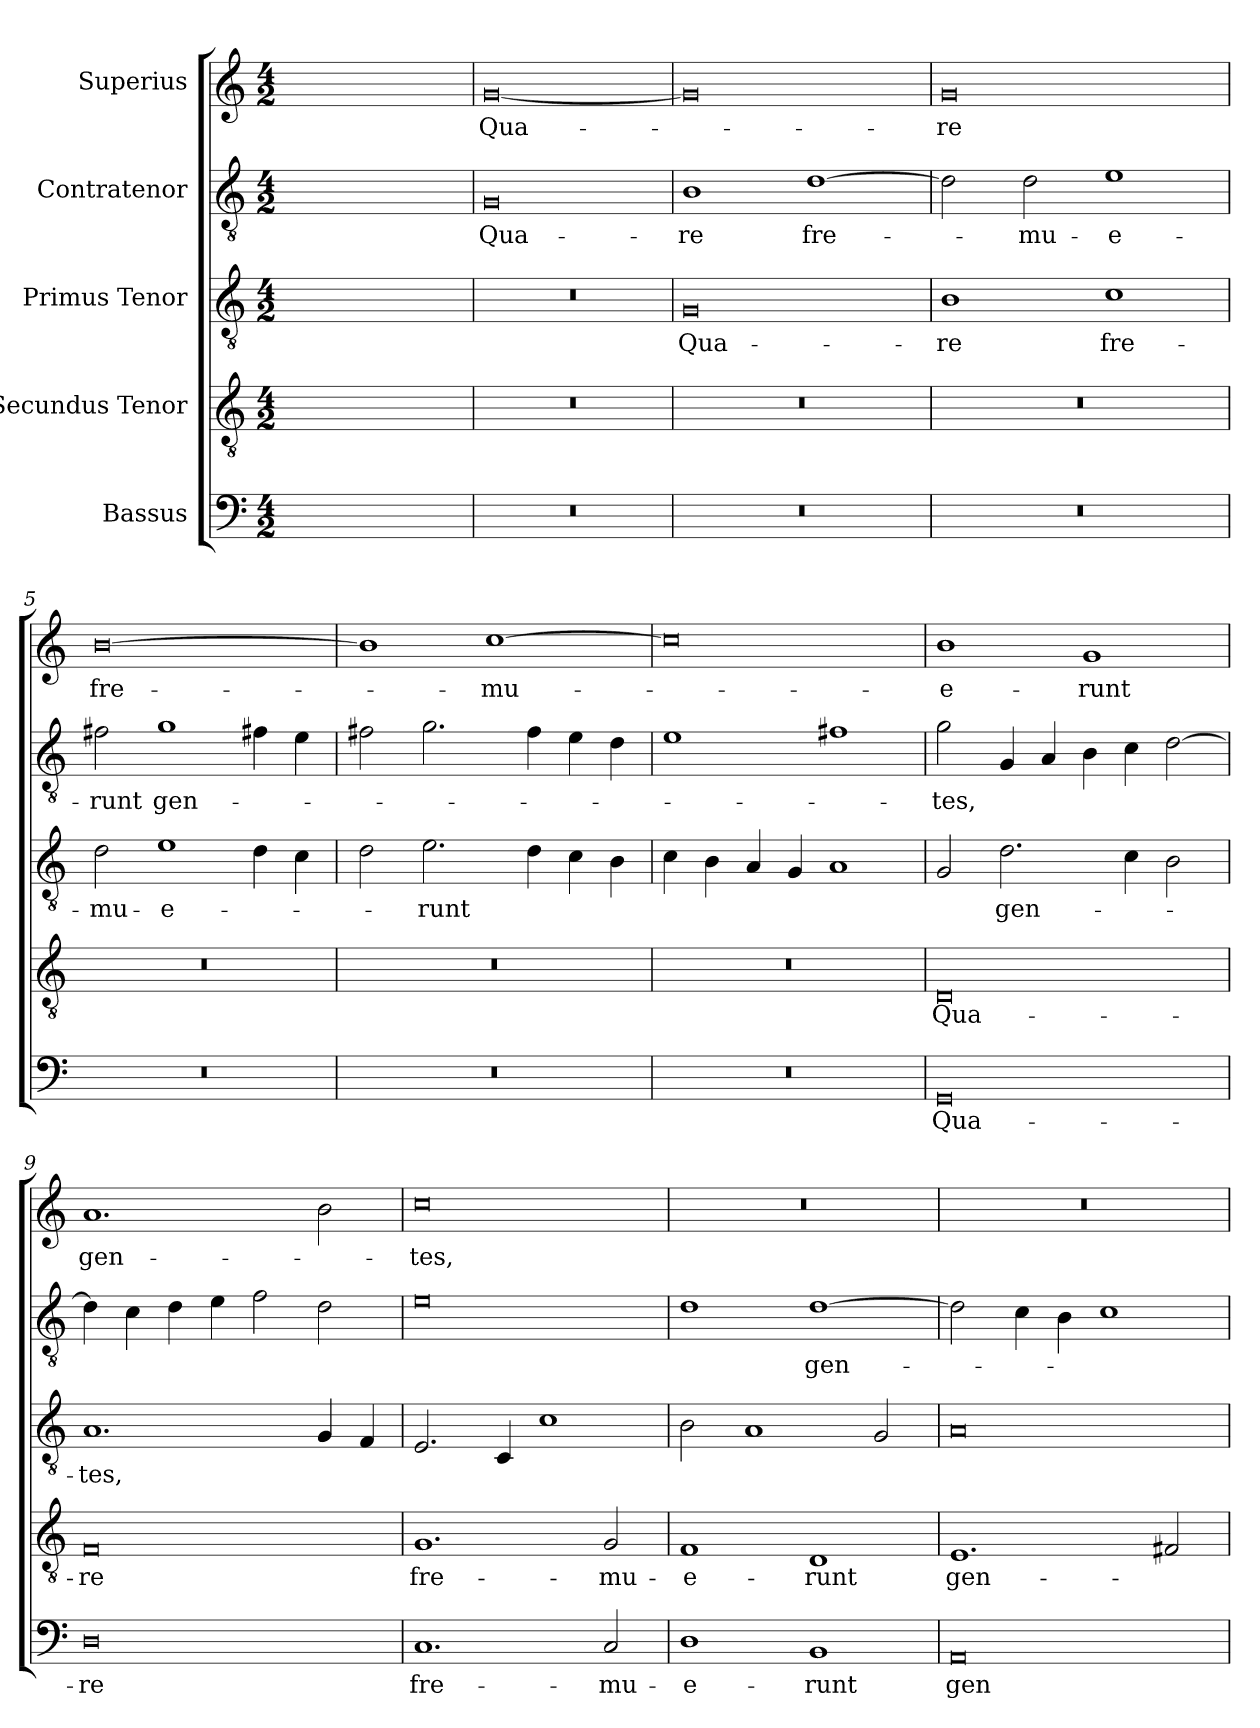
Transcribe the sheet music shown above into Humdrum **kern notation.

**kern	**text	**kern	**text	**kern	**text	**kern	**text	**kern	**text
*part5	*part5	*part4	*part4	*part3	*part3	*part2	*part2	*part1	*part1
*staff5	*staff5	*staff4	*staff4	*staff3	*staff3	*staff2	*staff2	*staff1	*staff1
*I"Bassus	*	*I"Secundus Tenor	*	*I"Primus Tenor	*	*I"Contratenor	*	*I"Superius	*
*clefF4	*	*clefGv2	*	*clefGv2	*	*clefGv2	*	*clefG2	*
*k[]	*	*k[]	*	*k[]	*	*k[]	*	*k[]	*
*C:	*	*C:	*	*C:	*	*C:	*	*C:	*
*M4/2	*	*M4/2	*	*M4/2	*	*M4/2	*	*M4/2	*
=1	=1	=1	=1	=1	=1	=1	=1	=1	=1
0ryy	.	0ryy	.	0ryy	.	0ryy	.	0ryy	.
=2	=2	=2	=2	=2	=2	=2	=2	=2	=2
0r	.	0r	.	0r	.	0G/	Qua-	[0g/	Qua-
=3	=3	=3	=3	=3	=3	=3	=3	=3	=3
0r	.	0r	.	0G/	Qua-	1B\	-re	0g/]	.
.	.	.	.	.	.	[1d\	fre-	.	.
=4	=4	=4	=4	=4	=4	=4	=4	=4	=4
0r	.	0r	.	1B\	-re	2d\]	.	0g/	-re
.	.	.	.	.	.	2d\	-mu-	.	.
.	.	.	.	1c\	fre-	1e\	-e-	.	.
=5	=5	=5	=5	=5	=5	=5	=5	=5	=5
0r	.	0r	.	2d\	-mu-	2f#Xi\	-runt	[0b\	fre-
.	.	.	.	1e\	-e-	1g\	gen-	.	.
.	.	.	.	4d\	.	4f#Xi\	.	.	.
.	.	.	.	4c\	.	4e\	.	.	.
=6	=6	=6	=6	=6	=6	=6	=6	=6	=6
0r	.	0r	.	2d\	.	2f#Xi\	.	1b\]	.
.	.	.	.	2.e\	-runt	2.g\	.	.	.
.	.	.	.	.	.	.	.	[1cc\	-mu-
.	.	.	.	4d\	.	4f#\	.	.	.
.	.	.	.	4c\	.	4e\	.	.	.
.	.	.	.	4B\	.	4d\	.	.	.
!!LO:LB:g=z
=7	=7	=7	=7	=7	=7	=7	=7	=7	=7
0r	.	0r	.	4c\	.	1e\	.	0cc\]	.
.	.	.	.	4B\	.	.	.	.	.
.	.	.	.	4A/	.	.	.	.	.
.	.	.	.	4G/	.	.	.	.	.
.	.	.	.	1A/	.	1f#Xi\	.	.	.
=8	=8	=8	=8	=8	=8	=8	=8	=8	=8
0GG/	Qua-	0D/	Qua-	2G/	.	2g\	-tes,	1b\	-e-
.	.	.	.	2.d\	gen-	4G/	.	.	.
.	.	.	.	.	.	4A/	.	.	.
.	.	.	.	.	.	4B\	.	1g/	-runt
.	.	.	.	4c\	.	4c\	.	.	.
.	.	.	.	2B\	.	[2d\	.	.	.
=9	=9	=9	=9	=9	=9	=9	=9	=9	=9
0D\	-re	0F/	-re	1.A/	-tes,	4d\]	.	1.a/	gen-
.	.	.	.	.	.	4c\	.	.	.
.	.	.	.	.	.	4d\	.	.	.
.	.	.	.	.	.	4e\	.	.	.
.	.	.	.	.	.	2f\	.	.	.
.	.	.	.	4G/	.	2d\	.	2b\	.
.	.	.	.	4F/	.	.	.	.	.
=10	=10	=10	=10	=10	=10	=10	=10	=10	=10
1.C/	fre-	1.G/	fre-	2.E/	.	0e\	.	0cc\	-tes,
.	.	.	.	4C/	.	.	.	.	.
.	.	.	.	1c\	.	.	.	.	.
2C/	-mu-	2G/	-mu-	.	.	.	.	.	.
=11	=11	=11	=11	=11	=11	=11	=11	=11	=11
1D\	-e-	1F/	-e-	2B\	.	1d\	.	0r	.
.	.	.	.	1A/	.	.	.	.	.
1BB/	-runt	1D/	-runt	.	.	[1d\	gen-	.	.
.	.	.	.	2G/	.	.	.	.	.
!!LO:PB:g=z
=12	=12	=12	=12	=12	=12	=12	=12	=12	=12
0AA/	gen-	1.E/	gen-	0A/	.	2d\]	.	0r	.
.	.	.	.	.	.	4c\	.	.	.
.	.	.	.	.	.	4B\	.	.	.
.	.	.	.	.	.	1c\	.	.	.
.	.	2F#Xi/	.	.	.	.	.	.	.
=	=	=	=	=	=	=	=	=	=
*-	*-	*-	*-	*-	*-	*-	*-	*-	*-
